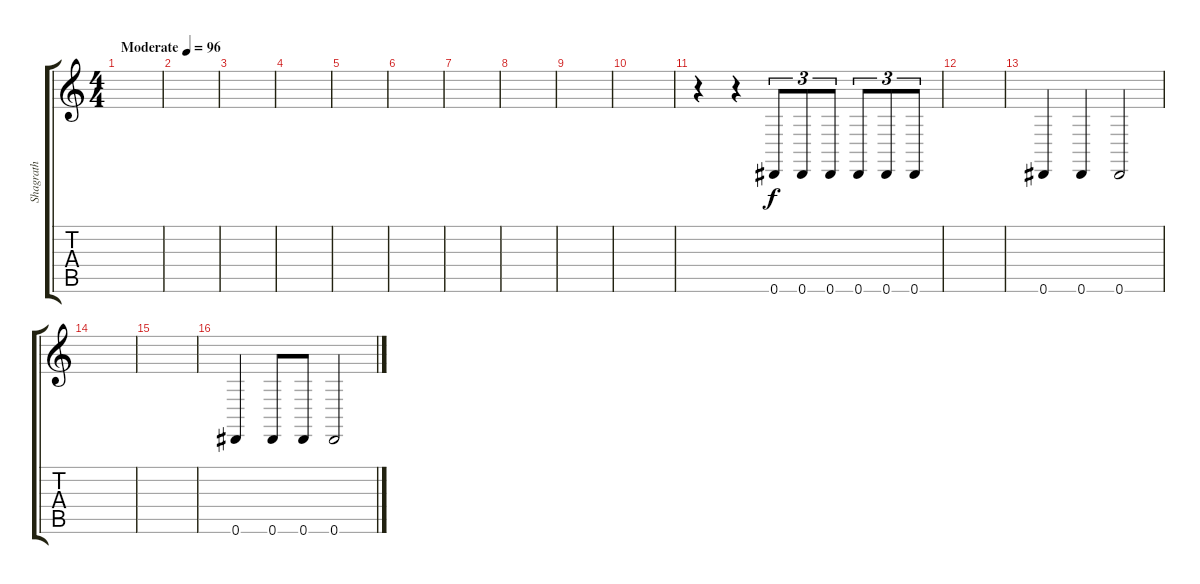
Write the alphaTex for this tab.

\track ("Shagrath" "Shagrath") {instrument orchestrahit bank 255}
\staff {score tabs}
\tuning (Eb4 Bb3 Gb3 Db3 Ab2 Eb2) {hide}
\ts (4 4)
\tempo (96 "Moderate")
\clef g2
\ks c
|
|
|
|
|
|
|
|
|
|
r.4 r.4 0.6.8{tu (3 2)} 0.6.8{tu (3 2)} 0.6.8{tu (3 2)} 0.6.8{tu (3 2)} 0.6.8{tu (3 2)} 0.6.8{tu (3 2)} |
|
0.6.4 0.6.4 0.6.2 |
|
|
0.6.4 0.6.8 0.6.8 0.6.2
